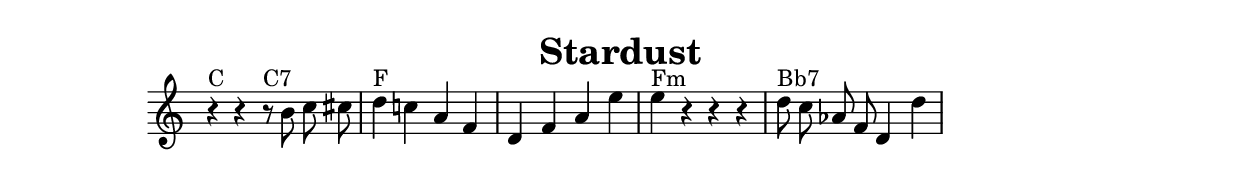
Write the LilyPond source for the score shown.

#(ly:set-option 'midi-extension "mid")
\version "2.12.3"
\include "english.ly"
\header{
title = "Stardust"

}
%{
Title: Stardust
Key: C

  C   C7       F                   Fm        Bb7
         ..    . .             .   .         ..      .
| - - -N SS# | R S D m | R m D G | G - - - | RS dm R R |

%}
melody = {
\once \override Staff.TimeSignature #'stencil = ##f
\clef treble
\key c \major
\autoBeamOn
\cadenzaOn


 \bar "|"  r4^"C" r4 r8^"C7" b'8 c''8 cs''8 \bar "|"  d''4^"F" c''4 a'4 f'4 \bar "|"  d'4 f'4 a'4 e''4 \bar "|"  e''4^"Fm" r4 r4 r4 \bar "|"  d''8^"Bb7" c''8 af'8 f'8 d'4 d''4 \bar "|" \break

}


text = \lyricmode {
                  
}

\score{

<<
\new Voice = "one" {
\melody
}
\new Lyrics \lyricsto "one" \text
>>
\layout {
\context {
\Score
\remove "Bar_number_engraver"
}
}
\midi {
\context {
\Score
tempoWholesPerMinute = #(ly:make-moment 200 4)
}
}
}